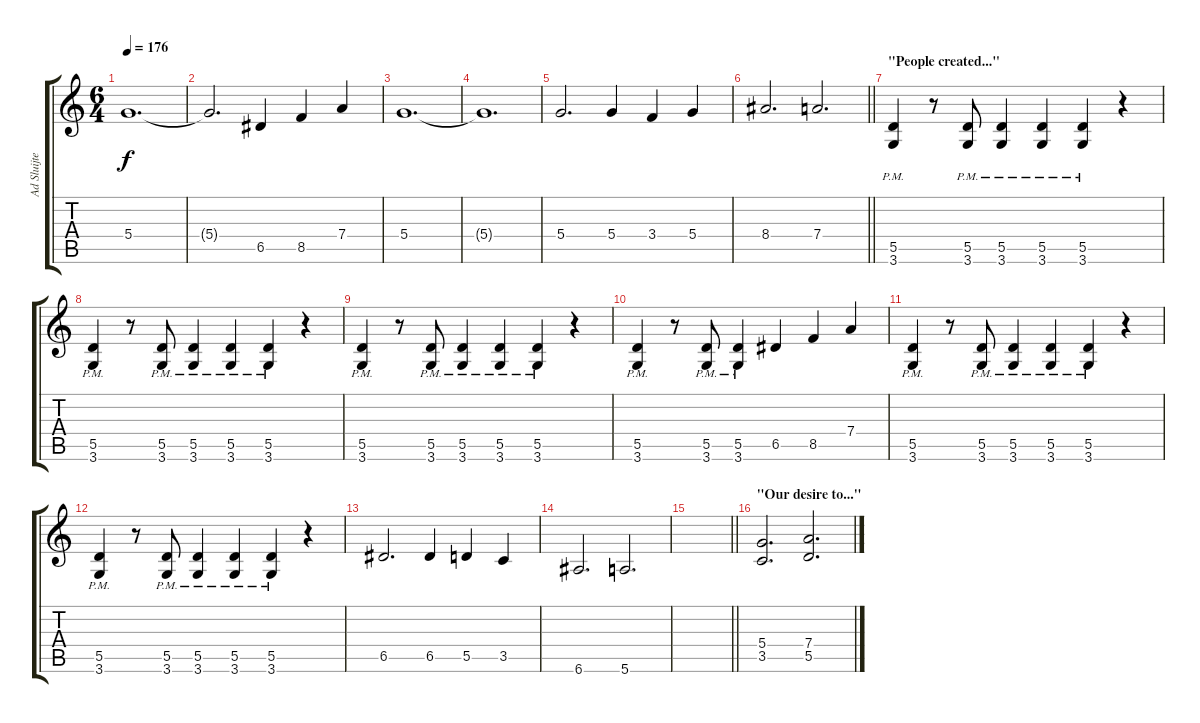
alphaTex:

\track ("Ad Sluijter" "Ad Sluijte") {instrument distortionguitar}
\staff {score tabs}
\tuning (E4 B3 G3 D3 A2 E2) {hide}
\ts (6 4)
\tempo 176
\clef g2
\ks c
5.4{t}.1{d dy f} |
5.4{t}.2{d} 6.5.4 8.5.4 7.4.4 |
5.4.1{d} |
5.4{t}.1{d} |
5.4.2{d} 5.4.4 3.4.4 5.4.4 |
\barLineRight lightlight
8.4.2{d} 7.4.2{d} |
\section ("" "\"People created...\"")
(5.5{pm} 3.6{pm}).4 r.8 (5.5{pm} 3.6{pm}).8 (5.5{pm} 3.6{pm}).4 (5.5{pm} 3.6{pm}).4 (5.5{pm} 3.6{pm}).4 r.4 |
(5.5{pm} 3.6{pm}).4 r.8 (5.5{pm} 3.6{pm}).8 (5.5{pm} 3.6{pm}).4 (5.5{pm} 3.6{pm}).4 (5.5{pm} 3.6{pm}).4 r.4 |
(5.5{pm} 3.6{pm}).4 r.8 (5.5{pm} 3.6{pm}).8 (5.5{pm} 3.6{pm}).4 (5.5{pm} 3.6{pm}).4 (5.5{pm} 3.6{pm}).4 r.4 |
(5.5{pm} 3.6{pm}).4 r.8 (5.5{pm} 3.6{pm}).8 (5.5{pm} 3.6{pm}).4 6.5.4 8.5.4 7.4.4 |
(5.5{pm} 3.6{pm}).4 r.8 (5.5{pm} 3.6{pm}).8 (5.5{pm} 3.6{pm}).4 (5.5{pm} 3.6{pm}).4 (5.5{pm} 3.6{pm}).4 r.4 |
(5.5{pm} 3.6{pm}).4 r.8 (5.5{pm} 3.6{pm}).8 (5.5{pm} 3.6{pm}).4 (5.5{pm} 3.6{pm}).4 (5.5{pm} 3.6{pm}).4 r.4 |
6.5.2{d} 6.5.4 5.5.4 3.5.4 |
6.6.2{d} 5.6.2{d} |
\barLineRight lightlight
|
\section ("" "\"Our desire to...\"")
(5.4 3.5).2{d} (7.4 5.5).2{d}
